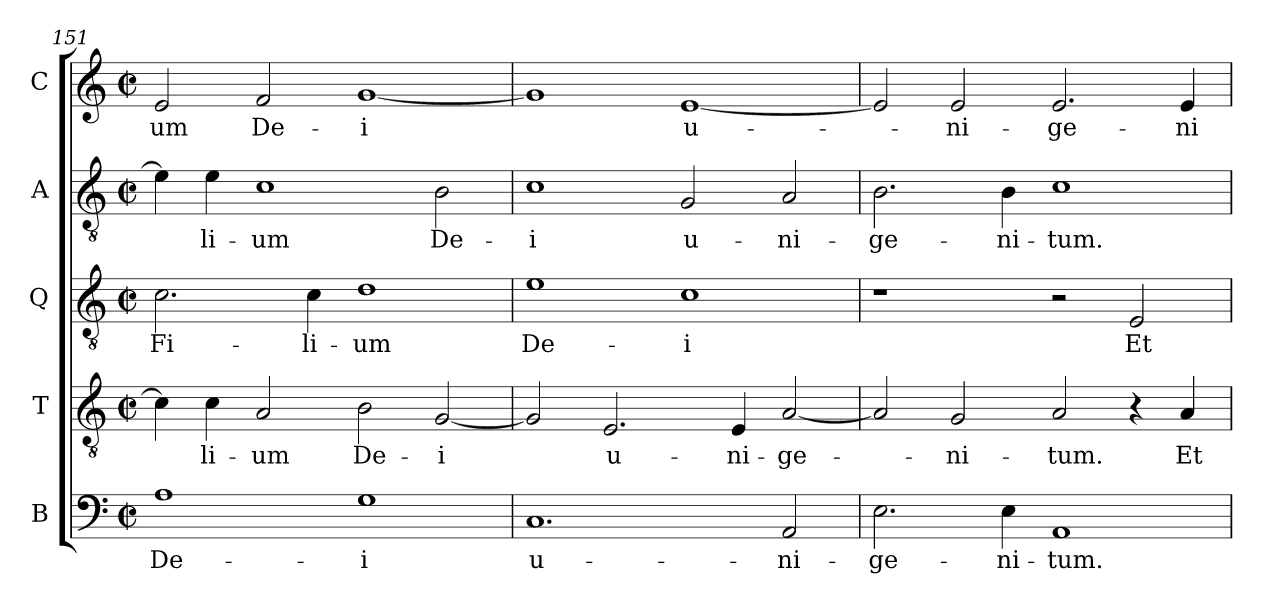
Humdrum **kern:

**kern	**text	**kern	**text	**kern	**text	**kern	**text	**kern	**text
*part5	*part5	*part4	*part4	*part3	*part3	*part2	*part2	*part1	*part1
*staff5	*staff5	*staff4	*staff4	*staff3	*staff3	*staff2	*staff2	*staff1	*staff1
*I"B	*	*I"T	*	*I"Q	*	*I"A	*	*I"C	*
*I'B	*	*I'T	*	*I'Q	*	*I'A	*	*I'C	*
*clefF4	*	*clefGv2	*	*clefGv2	*	*clefGv2	*	*clefG2	*
*M2/2	*	*M2/2	*	*M2/2	*	*M2/2	*	*M2/2	*
*met(c|)	*	*met(c|)	*	*met(c|)	*	*met(c|)	*	*met(c|)	*
=151	=151	=151	=151	=151	=151	=151	=151	=151	=151
!	!LO:LY:b:cj	!	!	!	!LO:LY:b:cj	!	!	!	!LO:LY:b:cj
1A	De-	4c\]	.	2.c\	Fi-	4e\]	.	2e/	-um
!	!	!	!LO:LY:b:cj	!	!	!	!LO:LY:b:cj	!	!
.	.	4c\	-li-	.	.	4e\	-li-	.	.
!	!	!	!LO:LY:b:cj	!	!	!	!LO:LY:b:cj	!	!LO:LY:b:cj
.	.	2A/	-um	.	.	1c	-um	2f/	De-
!	!	!	!	!	!LO:LY:b:cj	!	!	!	!
.	.	.	.	4c\	-li-	.	.	.	.
!	!LO:LY:b:rj	!	!LO:LY:b:cj	!	!LO:LY:b:cj	!	!	!	!LO:LY:b:rj
1G	-i	2B\	De-	1d	-um	.	.	[<1g	-i
!	!	!	!LO:LY:b:cj	!	!	!	!LO:LY:b:cj	!	!
.	.	[<2G/	-i	.	.	2B\	De-	.	.
=152	=152	=152	=152	=152	=152	=152	=152	=152	=152
!	!LO:LY:b:rj	!	!	!	!LO:LY:b:cj	!	!LO:LY:b:rj	!	!
1.C	u-	2G/]	.	1e	De-	1c	-i	1g]	.
!	!	!	!LO:LY:b:cj	!	!	!	!	!	!
.	.	2.E/	u-	.	.	.	.	.	.
!	!	!	!	!	!LO:LY:b:rj	!	!LO:LY:b:cj	!	!LO:LY:b:rj
.	.	.	.	1c	-i	2G/	u-	[<1e	u-
!	!	!	!LO:LY:b:cj	!	!	!	!	!	!
.	.	4E/	-ni-	.	.	.	.	.	.
!	!LO:LY:b:cj	!	!LO:LY:b:cj	!	!	!	!LO:LY:b:cj	!	!
2AA/	-ni-	[<2A/	-ge-	.	.	2A/	-ni-	.	.
=153	=153	=153	=153	=153	=153	=153	=153	=153	=153
!	!LO:LY:b:cj	!	!	!	!	!	!LO:LY:b:cj	!	!
2.E\	-ge-	2A/]	.	1r	.	2.B\	-ge-	2e/]	.
!	!	!	!LO:LY:b:cj	!	!	!	!	!	!LO:LY:b:cj
.	.	2G/	-ni-	.	.	.	.	2e/	-ni-
!	!LO:LY:b:cj	!	!	!	!	!	!LO:LY:b:cj	!	!
4E\	-ni-	.	.	.	.	4B\	-ni-	.	.
!	!LO:LY:b:cj	!	!LO:LY:b:cj	!	!	!	!LO:LY:b:cj	!	!LO:LY:b:cj
1AA	-tum.	2A/	-tum.	2r	.	1c	-tum.	2.e/	-ge-
!	!	!	!	!	!LO:LY:b:cj	!	!	!	!
.	.	4r	.	2E/	Et	.	.	.	.
!	!	!	!LO:LY:b:cj	!	!	!	!	!	!LO:LY:b:cj
.	.	4A/	Et	.	.	.	.	4e/	-ni-
=	=	=	=	=	=	=	=	=	=
*-	*-	*-	*-	*-	*-	*-	*-	*-	*-
